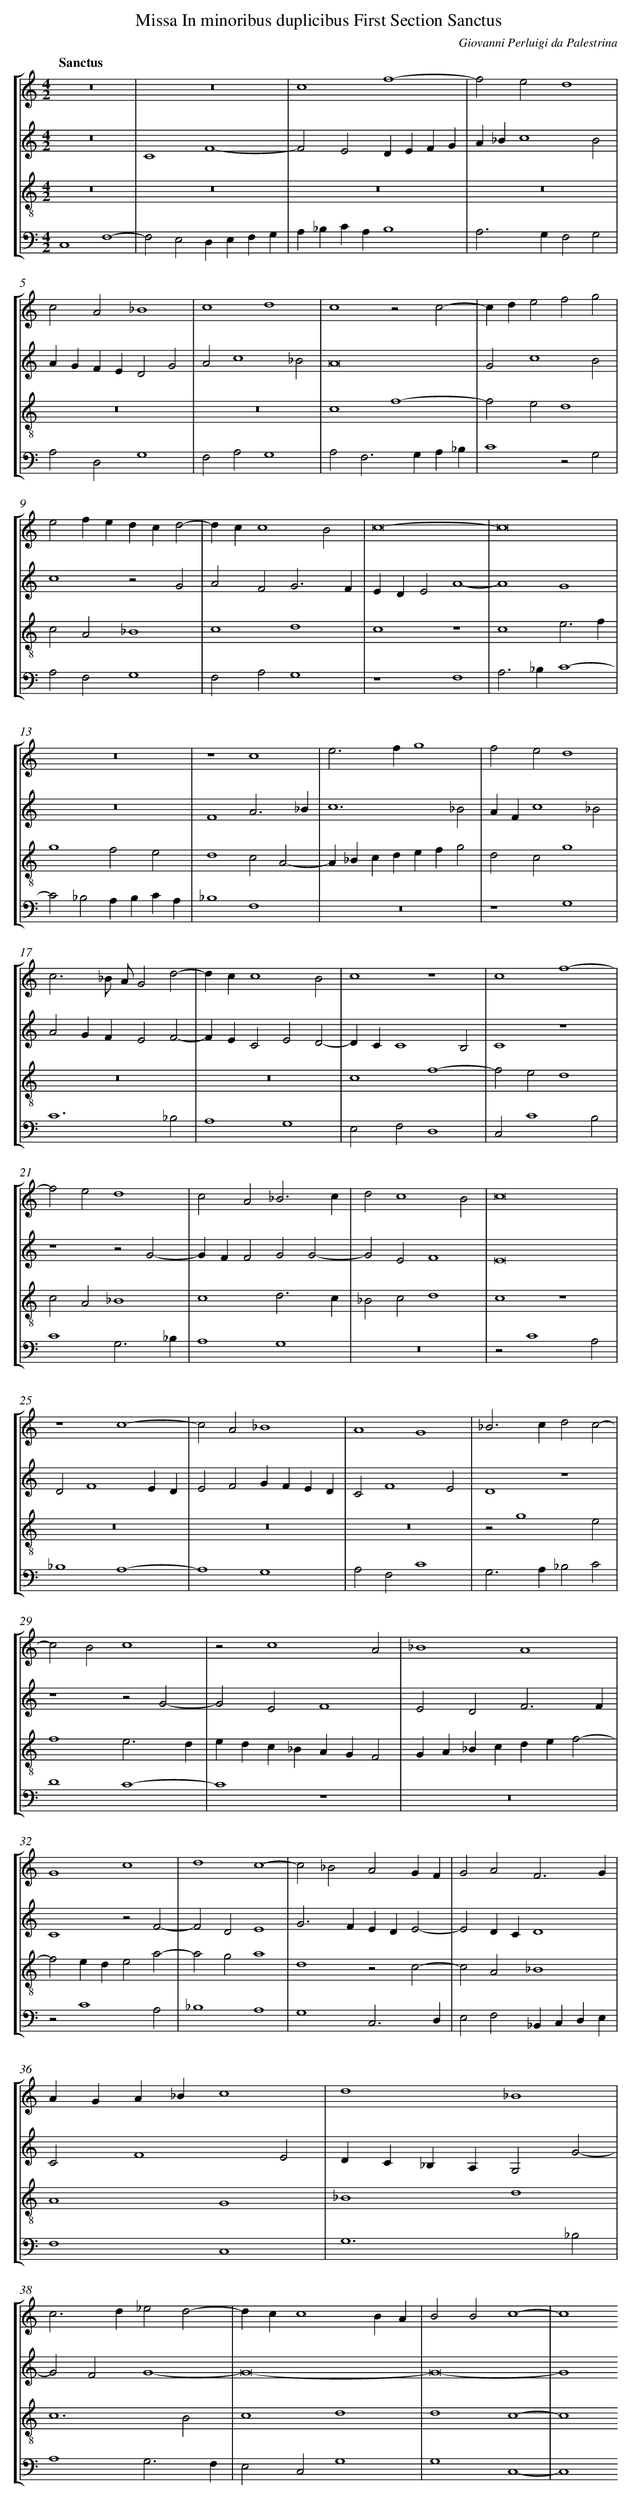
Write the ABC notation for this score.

X:1
T: Missa In minoribus duplicibus First Section Sanctus
C: Giovanni Perluigi da Palestrina
L: 1/4
M: 4/2
Q: "Sanctus"
%%staves [1 2 3 4]
V: 1 clef=treble
V: 2 clef=treble
V: 3 clef=treble-8
V: 4 clef=bass
K: C
[V:1] z8 |
[V:2] z8 |
[V:3] z8 |
[V:4] C,4F,4- |
[V:1] z8 |
[V:2] C4F4- |
[V:3] z8 |
[V:4] F,2E,2D,E,F,G, |
[V:1] c4f4- |
[V:2] F2E2DEFG |
[V:3] z8 |
[V:4] A,_B,CA,B,4 |
[V:1] f2e2d4 |
[V:2] A_Bc4B2 |
[V:3] z8 |
[V:4] A,2>G,2F,2G,2 |
[V:1] c2A2_B4 |
[V:2] AGFED2G2 |
[V:3] z8 |
[V:4] A,2D,2G,4 |
[V:1] c4d4 |
[V:2] A2c4_B2 |
[V:3] z8 |
[V:4] F,2A,2G,4 |
[V:1] c4z2c2- |
[V:2] A8 |
[V:3] c4f4- |
[V:4] A,2F,2>G,2A,_B, |
[V:1] cde2f2g2 |
[V:2] G2c4B2 |
[V:3] f2e2d4 |
[V:4] C4z2G,2 |
[V:1] e2fedcd2- |
[V:2] c4z2G2 |
[V:3] c2A2_B4 |
[V:4] A,2F,2G,4 |
[V:1] dcc4B2 |
[V:2] A2F2G3F |
[V:3] c4d4 |
[V:4] F,2A,2G,4 |
[V:1] c8- |
[V:2] EDE2A4- |
[V:3] c4z4 |
[V:4] z4F,4 |
[V:1] c8 |
[V:2] A4G4 |
[V:3] c4e3f |
[V:4] A,2>_B,2C4- |
[V:1] z8 |
[V:2] z8 |
[V:3] g4f2e2 |
[V:4] C2_B,2A,B,CA, |
[V:1] z4c4 |
[V:2] F4A3_B |
[V:3] d4c2A2- |
[V:4] _B,4F,4 |
[V:1] e2>f2g4 |
[V:2] c6_B2 |
[V:3] A_Bcdefg2 |
[V:4] z8 |
[V:1] f2e2d4 |
[V:2] AFc4_B2 |
[V:3] d2c2g4 |
[V:4] z4G,4 |
[V:1] c3_B/ A/G2d2- |
[V:2] A2GFE2F2- |
[V:3] z8 |
[V:4] C6_B,2 |
[V:1] dcc4B2 |
[V:2] FEC2E2D2- |
[V:3] z8 |
[V:4] A,4G,4 |
[V:1] c4z4 |
[V:2] DCC4B,2 |
[V:3] c4f4- |
[V:4] E,2F,2D,4 |
[V:1] c4f4- |
[V:2] C4z4 |
[V:3] f2e2d4 |
[V:4] C,2C4B,2 |
[V:1] f2e2d4 |
[V:2] z4z2G2- |
[V:3] c2A2_B4 |
[V:4] C4G,3_B, |
[V:1] c2A2_B3c |
[V:2] GFF2G2G2- |
[V:3] c4d3c |
[V:4] A,4G,4 |
[V:1] d2c4B2 |
[V:2] G2E2F4 |
[V:3] _B2c2d4 |
[V:4] z8 |
[V:1] c8 |
[V:2] E8 |
[V:3] c4z4 |
[V:4] z2C4A,2 |
[V:1] z4c4- |
[V:2] D2F4ED |
[V:3] z8 |
[V:4] _B,4A,4- |
[V:1] c2A2_B4 |
[V:2] E2F2GFED |
[V:3] z8 |
[V:4] A,4G,4 |
[V:1] A4G4 |
[V:2] C2F4E2 |
[V:3] z8 |
[V:4] A,2F,2C4 |
[V:1] _B2>c2d2c2- |
[V:2] D4z4 |
[V:3] z2g4e2 |
[V:4] G,2>A,2_B,2C2 |
[V:1] c2B2c4 |
[V:2] z4z2G2- |
[V:3] f4e3d |
[V:4] D4C4- |
[V:1] z2c4A2 |
[V:2] G2E2F4 |
[V:3] edc_BAGF2 |
[V:4] C4z4 |
[V:1] _B4A4 |
[V:2] E2D2F3F |
[V:3] GA_Bcdef2- |
[V:4] z8 |
[V:1] G4c4 |
[V:2] C4z2F2- |
[V:3] f2ede2a2- |
[V:4] z2C4A,2 |
[V:1] d4c4- |
[V:2] F2D2E4 |
[V:3] a2g2a4 |
[V:4] _B,4A,4 |
[V:1] c2_B2A2GF |
[V:2] G2>F2EDE2- |
[V:3] d4z2c2- |
[V:4] G,4C,3D, |
[V:1] G2A2F3G |
[V:2] E2DCD4 |
[V:3] c2A2_B4 |
[V:4] E,2F,2_B,,C,D,E, |
[V:1] AGA_Bc4 |
[V:2] C2F4E2 |
[V:3] A4G4 |
[V:4] F,4C,4 |
[V:1] d4_B4 |
[V:2] DC_B,A,G,2G2- |
[V:3] _B4d4 |
[V:4] G,6_B,2 |
[V:1] c2>d2_e2d2- |
[V:2] G2F2G4- |
[V:3] c6B2 |
[V:4] A,4G,3F, |
[V:1] dcc4BA |
[V:2] G8- |
[V:3] c4d4 |
[V:4] E,2C,2G,4 |
[V:1] B2B2c4- |
[V:2] G8- |
[V:3] d4c4- |
[V:4] G,4C,4- |
[V:1] c4
[V:2] G4
[V:3] c4
[V:4] C,4
